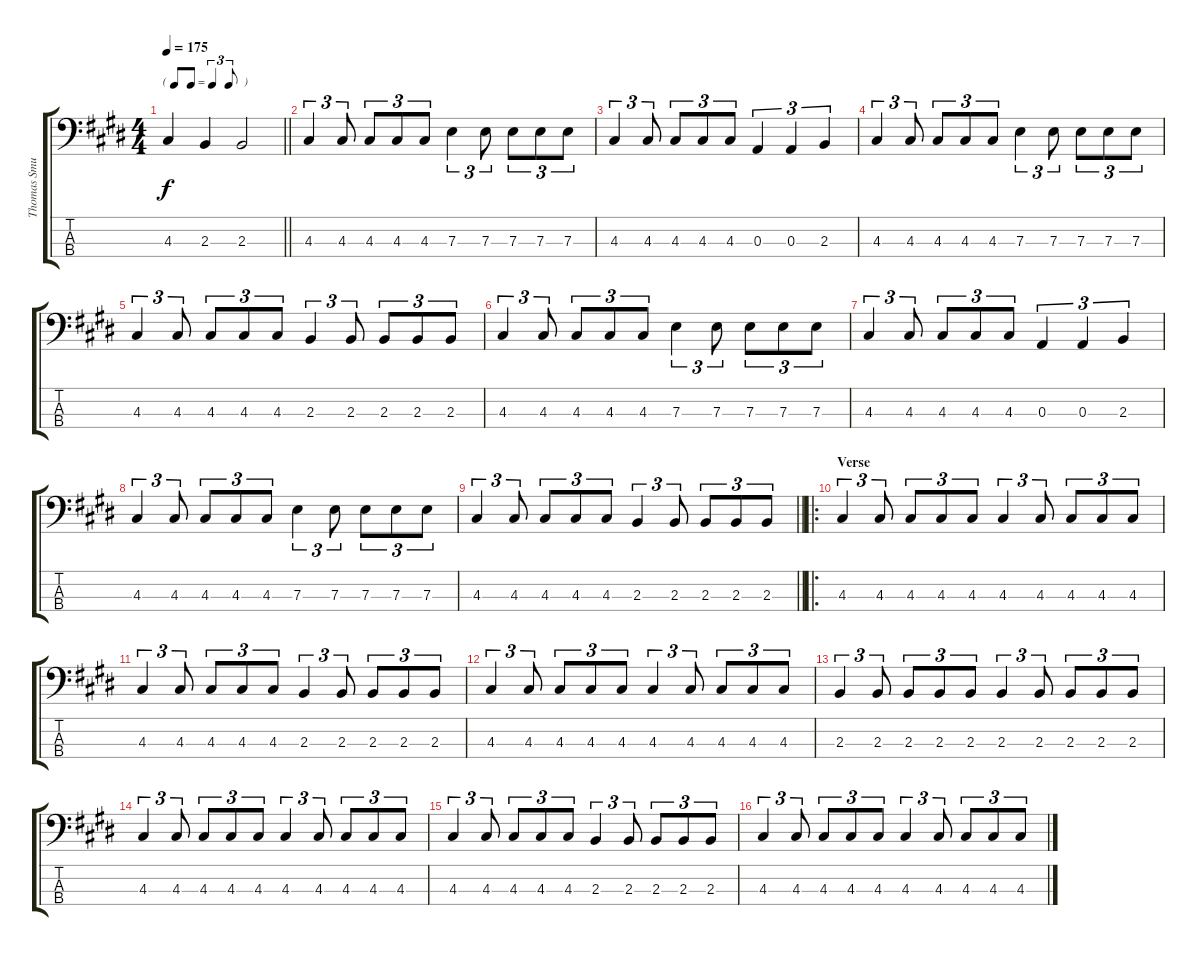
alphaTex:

\track ("Thomas Smuszynski" "Thomas Smu") {instrument electricbasspick}
\staff {score tabs}
\tuning (G2 D2 A1 E1) {hide}
\ts (4 4)
\tf triplet8th
\tempo 175
\clef f4
\barLineRight lightlight
\ks c#minor
4.3.4{dy f} 2.3.4 2.3.2 |
\section ("" "")
4.3.4{tu (3 2)} 4.3.8{tu (3 2)} 4.3.8{tu (3 2)} 4.3.8{tu (3 2)} 4.3.8{tu (3 2)} 7.3.4{tu (3 2)} 7.3.8{tu (3 2)} 7.3.8{tu (3 2)} 7.3.8{tu (3 2)} 7.3.8{tu (3 2)} |
4.3.4{tu (3 2)} 4.3.8{tu (3 2)} 4.3.8{tu (3 2)} 4.3.8{tu (3 2)} 4.3.8{tu (3 2)} 0.3.4{tu (3 2)} 0.3.4{tu (3 2)} 2.3.4{tu (3 2)} |
4.3.4{tu (3 2)} 4.3.8{tu (3 2)} 4.3.8{tu (3 2)} 4.3.8{tu (3 2)} 4.3.8{tu (3 2)} 7.3.4{tu (3 2)} 7.3.8{tu (3 2)} 7.3.8{tu (3 2)} 7.3.8{tu (3 2)} 7.3.8{tu (3 2)} |
4.3.4{tu (3 2)} 4.3.8{tu (3 2)} 4.3.8{tu (3 2)} 4.3.8{tu (3 2)} 4.3.8{tu (3 2)} 2.3.4{tu (3 2)} 2.3.8{tu (3 2)} 2.3.8{tu (3 2)} 2.3.8{tu (3 2)} 2.3.8{tu (3 2)} |
4.3.4{tu (3 2)} 4.3.8{tu (3 2)} 4.3.8{tu (3 2)} 4.3.8{tu (3 2)} 4.3.8{tu (3 2)} 7.3.4{tu (3 2)} 7.3.8{tu (3 2)} 7.3.8{tu (3 2)} 7.3.8{tu (3 2)} 7.3.8{tu (3 2)} |
4.3.4{tu (3 2)} 4.3.8{tu (3 2)} 4.3.8{tu (3 2)} 4.3.8{tu (3 2)} 4.3.8{tu (3 2)} 0.3.4{tu (3 2)} 0.3.4{tu (3 2)} 2.3.4{tu (3 2)} |
4.3.4{tu (3 2)} 4.3.8{tu (3 2)} 4.3.8{tu (3 2)} 4.3.8{tu (3 2)} 4.3.8{tu (3 2)} 7.3.4{tu (3 2)} 7.3.8{tu (3 2)} 7.3.8{tu (3 2)} 7.3.8{tu (3 2)} 7.3.8{tu (3 2)} |
\barLineRight lightlight
4.3.4{tu (3 2)} 4.3.8{tu (3 2)} 4.3.8{tu (3 2)} 4.3.8{tu (3 2)} 4.3.8{tu (3 2)} 2.3.4{tu (3 2)} 2.3.8{tu (3 2)} 2.3.8{tu (3 2)} 2.3.8{tu (3 2)} 2.3.8{tu (3 2)} |
\ro
\section ("" "Verse")
4.3.4{tu (3 2)} 4.3.8{tu (3 2)} 4.3.8{tu (3 2)} 4.3.8{tu (3 2)} 4.3.8{tu (3 2)} 4.3.4{tu (3 2)} 4.3.8{tu (3 2)} 4.3.8{tu (3 2)} 4.3.8{tu (3 2)} 4.3.8{tu (3 2)} |
4.3.4{tu (3 2)} 4.3.8{tu (3 2)} 4.3.8{tu (3 2)} 4.3.8{tu (3 2)} 4.3.8{tu (3 2)} 2.3.4{tu (3 2)} 2.3.8{tu (3 2)} 2.3.8{tu (3 2)} 2.3.8{tu (3 2)} 2.3.8{tu (3 2)} |
4.3.4{tu (3 2)} 4.3.8{tu (3 2)} 4.3.8{tu (3 2)} 4.3.8{tu (3 2)} 4.3.8{tu (3 2)} 4.3.4{tu (3 2)} 4.3.8{tu (3 2)} 4.3.8{tu (3 2)} 4.3.8{tu (3 2)} 4.3.8{tu (3 2)} |
2.3.4{tu (3 2)} 2.3.8{tu (3 2)} 2.3.8{tu (3 2)} 2.3.8{tu (3 2)} 2.3.8{tu (3 2)} 2.3.4{tu (3 2)} 2.3.8{tu (3 2)} 2.3.8{tu (3 2)} 2.3.8{tu (3 2)} 2.3.8{tu (3 2)} |
4.3.4{tu (3 2)} 4.3.8{tu (3 2)} 4.3.8{tu (3 2)} 4.3.8{tu (3 2)} 4.3.8{tu (3 2)} 4.3.4{tu (3 2)} 4.3.8{tu (3 2)} 4.3.8{tu (3 2)} 4.3.8{tu (3 2)} 4.3.8{tu (3 2)} |
4.3.4{tu (3 2)} 4.3.8{tu (3 2)} 4.3.8{tu (3 2)} 4.3.8{tu (3 2)} 4.3.8{tu (3 2)} 2.3.4{tu (3 2)} 2.3.8{tu (3 2)} 2.3.8{tu (3 2)} 2.3.8{tu (3 2)} 2.3.8{tu (3 2)} |
4.3.4{tu (3 2)} 4.3.8{tu (3 2)} 4.3.8{tu (3 2)} 4.3.8{tu (3 2)} 4.3.8{tu (3 2)} 4.3.4{tu (3 2)} 4.3.8{tu (3 2)} 4.3.8{tu (3 2)} 4.3.8{tu (3 2)} 4.3.8{tu (3 2)}
